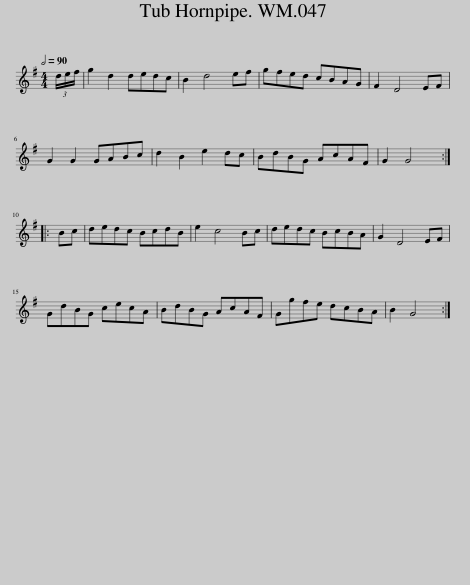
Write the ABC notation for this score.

X:1
L:1/8
Q:1/2=90
M:4/4
I:linebreak $
K:G
V:1 treble
V:1
 (3d/e/f/ | g2 d2 dedc | B2 d4 ef | gfed cBAG | F2 D4 EF |$ %5
 G2 G2 GABc | d2 B2 e2 dc | BdBG AcAF | G2 G4 ::$ Bc | %10
 dedc BcdB | e2 c4 Bc | dedc BcBA | G2 D4 EF |$ GdBG cecA | %15
 BdBG AcAF | Ggfe dcBA | B2 G4 :| %18
